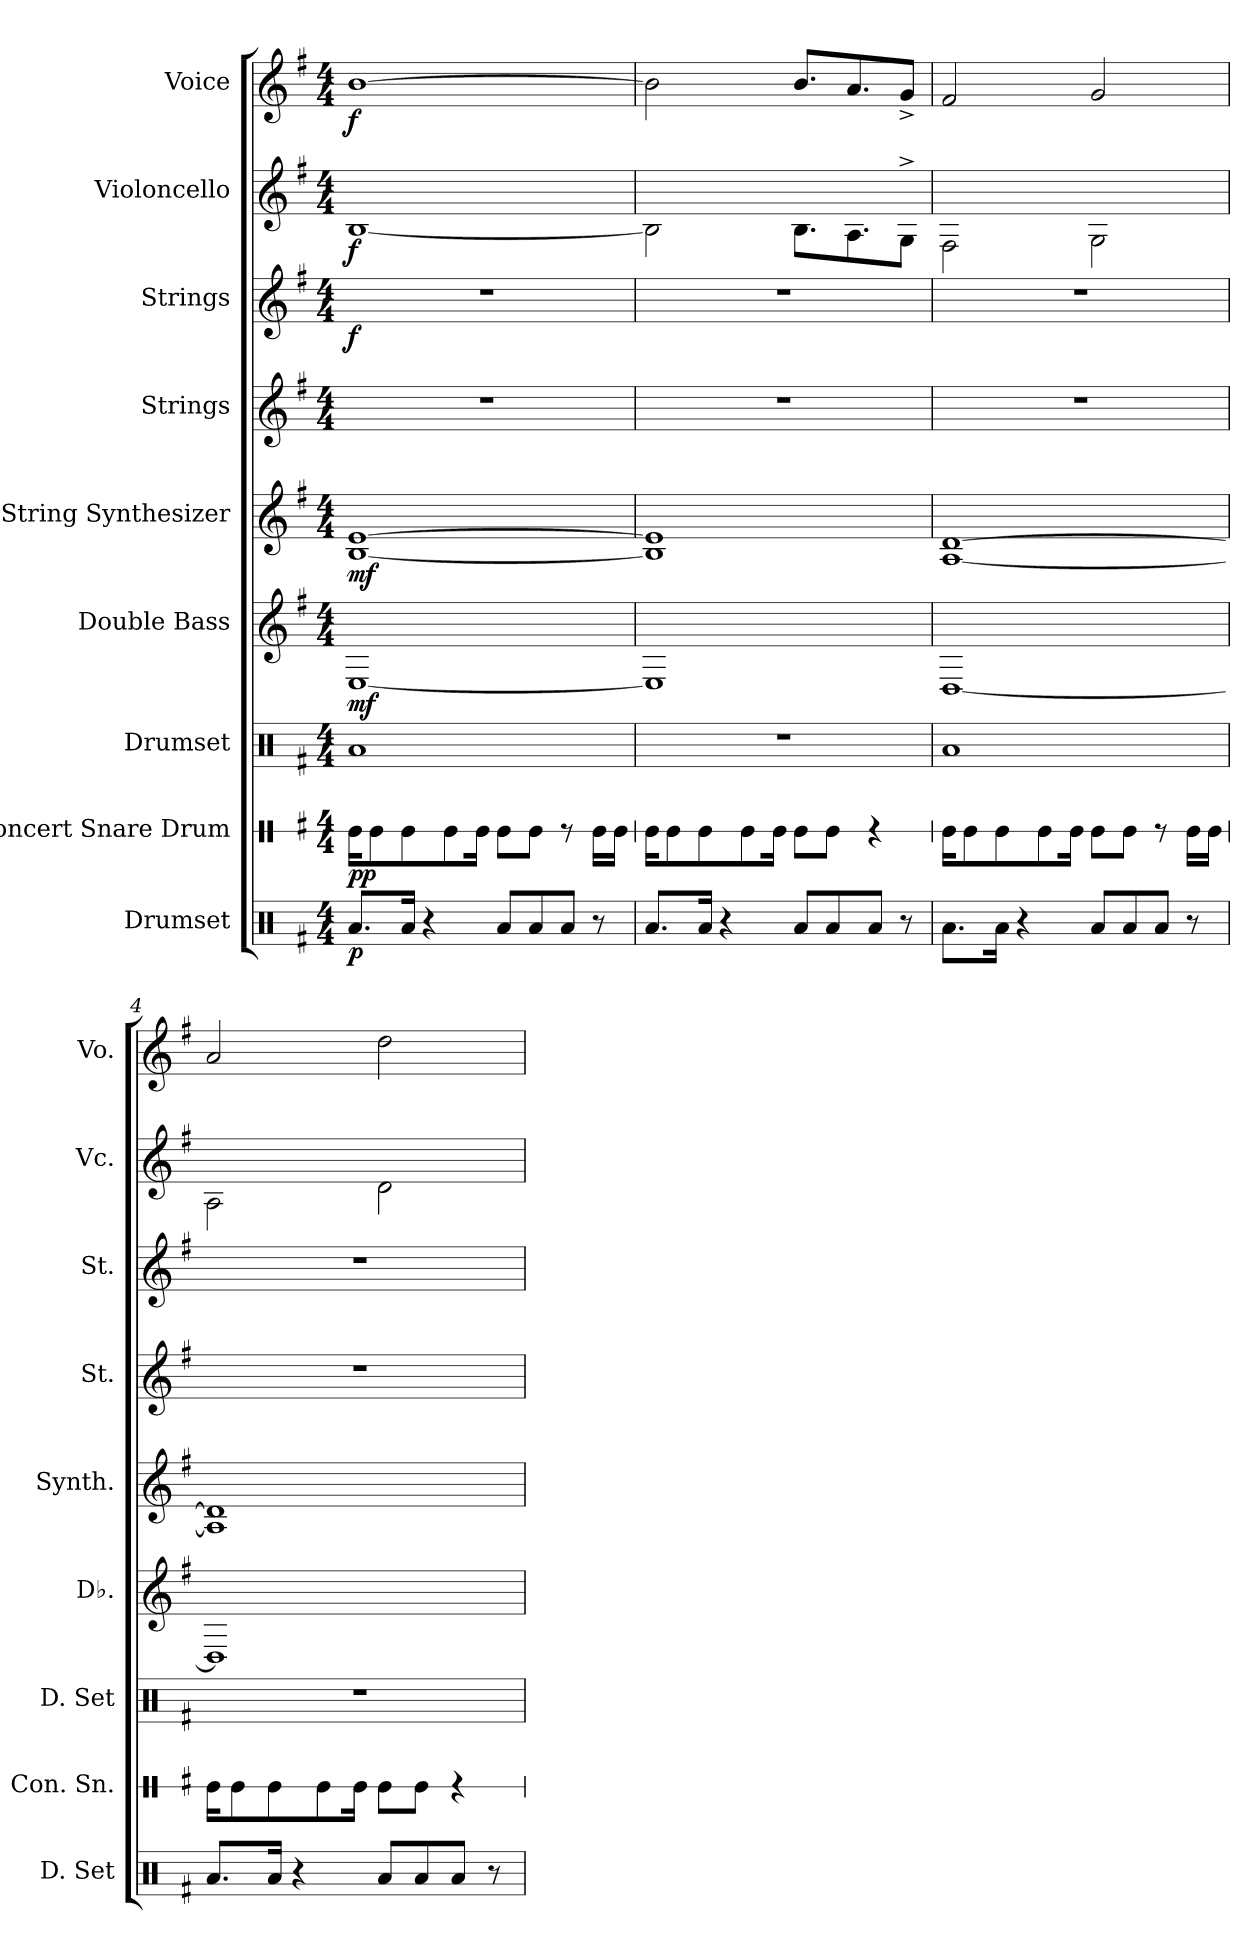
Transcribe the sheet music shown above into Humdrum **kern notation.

**kern	**dynam	**kern	**dynam	**kern	**kern	**dynam	**kern	**dynam	**kern	**kern	**dynam	**kern	**dynam	**kern	**dynam
*part9	*part9	*part8	*part8	*part7	*part6	*part6	*part5	*part5	*part4	*part3	*part3	*part2	*part2	*part1	*part1
*staff9	*staff9	*staff8	*staff8	*staff7	*staff6	*staff6	*staff5	*staff5	*staff4	*staff3	*staff3	*staff2	*staff2	*staff1	*staff1
*I"Drumset	*	*I"Concert Snare Drum	*	*I"Drumset	*I"Double Bass	*	*I"String Synthesizer	*	*I"Strings	*I"Strings	*	*I"Violoncello	*	*I"Voice	*
*I'D. Set	*	*I'Con. Sn.	*	*I'D. Set	*I'Db.	*	*I'Synth.	*	*I'St.	*I'St.	*	*I'Vc.	*	*I'Vo.	*
*	*	*stria1	*	*	*	*	*	*	*	*	*	*	*	*	*
*clefX	*	*clefX	*	*clefX	*clefG2	*	*clefG2	*	*clefG2	*clefG2	*	*clefG2	*	*clefG2	*
*	*	*	*	*	*ITrd7c12	*	*	*	*	*	*	*	*	*	*
*k[f#]	*	*k[f#]	*	*k[f#]	*k[f#]	*	*k[f#]	*	*k[f#]	*k[f#]	*	*k[f#]	*	*k[f#]	*
*M4/4	*	*M4/4	*	*M4/4	*M4/4	*	*M4/4	*	*M4/4	*M4/4	*	*M4/4	*	*M4/4	*
=1	=1	=1	=1	=1	=1	=1	=1	=1	=1	=1	=1	=1	=1	=1	=1
!	!LO:DY:b	!	!LO:DY:b	!	!	!LO:DY:b	!	!LO:DY:b	!	!	!LO:DY:b	!	!LO:DY:b	!	!LO:DY:b
8.Ra/L	p	16Re\KL	pp	1Ra	[1EE	mf	[1B [1e	mf	1r	1r	f	[1B	f	[1b	f
.	.	8Re\	.	.	.	.	.	.	.	.	.	.	.	.	.
16Ra/Jk	.	8Re\	.	.	.	.	.	.	.	.	.	.	.	.	.
4r	.	.	.	.	.	.	.	.	.	.	.	.	.	.	.
.	.	8Re\	.	.	.	.	.	.	.	.	.	.	.	.	.
.	.	16Re\Jk	.	.	.	.	.	.	.	.	.	.	.	.	.
8Ra/L	.	8Re\L	.	.	.	.	.	.	.	.	.	.	.	.	.
8Ra/	.	8Re\J	.	.	.	.	.	.	.	.	.	.	.	.	.
8Ra/J	.	8r	.	.	.	.	.	.	.	.	.	.	.	.	.
8r	.	16Re\LL	.	.	.	.	.	.	.	.	.	.	.	.	.
.	.	16Re\JJ	.	.	.	.	.	.	.	.	.	.	.	.	.
=2	=2	=2	=2	=2	=2	=2	=2	=2	=2	=2	=2	=2	=2	=2	=2
8.Ra/L	.	16Re\KL	.	1r	1EE]	.	1B] 1e]	.	1r	1r	.	2B\]	.	2b\]	.
.	.	8Re\	.	.	.	.	.	.	.	.	.	.	.	.	.
16Ra/Jk	.	8Re\	.	.	.	.	.	.	.	.	.	.	.	.	.
4r	.	.	.	.	.	.	.	.	.	.	.	.	.	.	.
.	.	8Re\	.	.	.	.	.	.	.	.	.	.	.	.	.
.	.	16Re\Jk	.	.	.	.	.	.	.	.	.	.	.	.	.
8Ra/L	.	8Re\L	.	.	.	.	.	.	.	.	.	8.B\L	.	8.b/L	.
8Ra/	.	8Re\J	.	.	.	.	.	.	.	.	.	.	.	.	.
.	.	.	.	.	.	.	.	.	.	.	.	8.A\	.	8.a/	.
8Ra/J	.	4r	.	.	.	.	.	.	.	.	.	.	.	.	.
8r	.	.	.	.	.	.	.	.	.	.	.	8G^\J	.	8g^/J	.
=3	=3	=3	=3	=3	=3	=3	=3	=3	=3	=3	=3	=3	=3	=3	=3
8.Ra\L	.	16Re\KL	.	1Ra	[1DD	.	[1A [1d	.	1r	1r	.	2F#\	.	2f#/	.
.	.	8Re\	.	.	.	.	.	.	.	.	.	.	.	.	.
16Ra\Jk	.	8Re\	.	.	.	.	.	.	.	.	.	.	.	.	.
4r	.	.	.	.	.	.	.	.	.	.	.	.	.	.	.
.	.	8Re\	.	.	.	.	.	.	.	.	.	.	.	.	.
.	.	16Re\Jk	.	.	.	.	.	.	.	.	.	.	.	.	.
8Ra/L	.	8Re\L	.	.	.	.	.	.	.	.	.	2G\	.	2g/	.
8Ra/	.	8Re\J	.	.	.	.	.	.	.	.	.	.	.	.	.
8Ra/J	.	8r	.	.	.	.	.	.	.	.	.	.	.	.	.
8r	.	16Re\LL	.	.	.	.	.	.	.	.	.	.	.	.	.
.	.	16Re\JJ	.	.	.	.	.	.	.	.	.	.	.	.	.
!!LO:PB:g=z
=4	=4	=4	=4	=4	=4	=4	=4	=4	=4	=4	=4	=4	=4	=4	=4
8.Ra/L	.	16Re\KL	.	1r	1DD]	.	1A] 1d]	.	1r	1r	.	2A\	.	2a/	.
.	.	8Re\	.	.	.	.	.	.	.	.	.	.	.	.	.
16Ra/Jk	.	8Re\	.	.	.	.	.	.	.	.	.	.	.	.	.
4r	.	.	.	.	.	.	.	.	.	.	.	.	.	.	.
.	.	8Re\	.	.	.	.	.	.	.	.	.	.	.	.	.
.	.	16Re\Jk	.	.	.	.	.	.	.	.	.	.	.	.	.
8Ra/L	.	8Re\L	.	.	.	.	.	.	.	.	.	2d\	.	2dd\	.
8Ra/	.	8Re\J	.	.	.	.	.	.	.	.	.	.	.	.	.
8Ra/J	.	4r	.	.	.	.	.	.	.	.	.	.	.	.	.
8r	.	.	.	.	.	.	.	.	.	.	.	.	.	.	.
=	=	=	=	=	=	=	=	=	=	=	=	=	=	=	=
*-	*-	*-	*-	*-	*-	*-	*-	*-	*-	*-	*-	*-	*-	*-	*-
